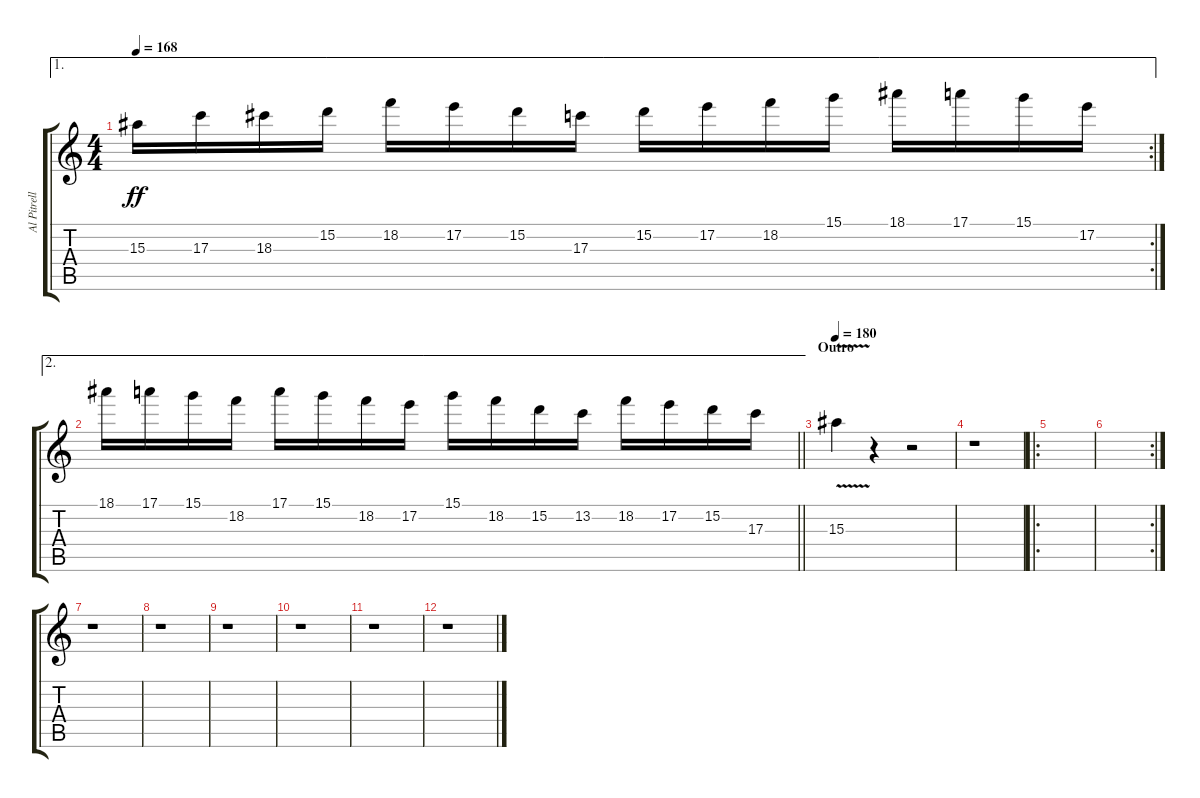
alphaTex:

\track ("Al Pitrelli Solo" "Al Pitrell") {instrument distortionguitar}
\staff {score tabs}
\tuning (E4 B3 G3 D3 A2 E2) {hide}
\ae 1
\rc 2
\ts (4 4)
\tempo 168
\clef g2
\ks c
15.3.16{dy ff} 17.3.16 18.3.16 15.2.16 18.2.16 17.2.16 15.2.16 17.3.16 15.2.16 17.2.16 18.2.16 15.1.16 18.1.16 17.1.16 15.1.16 17.2.16 |
\ae 2
\barLineRight lightlight
18.1.16 17.1.16 15.1.16 18.2.16 17.1.16 15.1.16 18.2.16 17.2.16 15.1.16 18.2.16 15.2.16 13.2.16 18.2.16 17.2.16 15.2.16 17.3.16 |
\section ("" "Outro")
\tempo 180
15.3{v}.4 r.4 r.2 |
r.1 |
\ro
|
\rc 2
|
r.1 |
r.1 |
r.1 |
r.1 |
r.1 |
r.1
